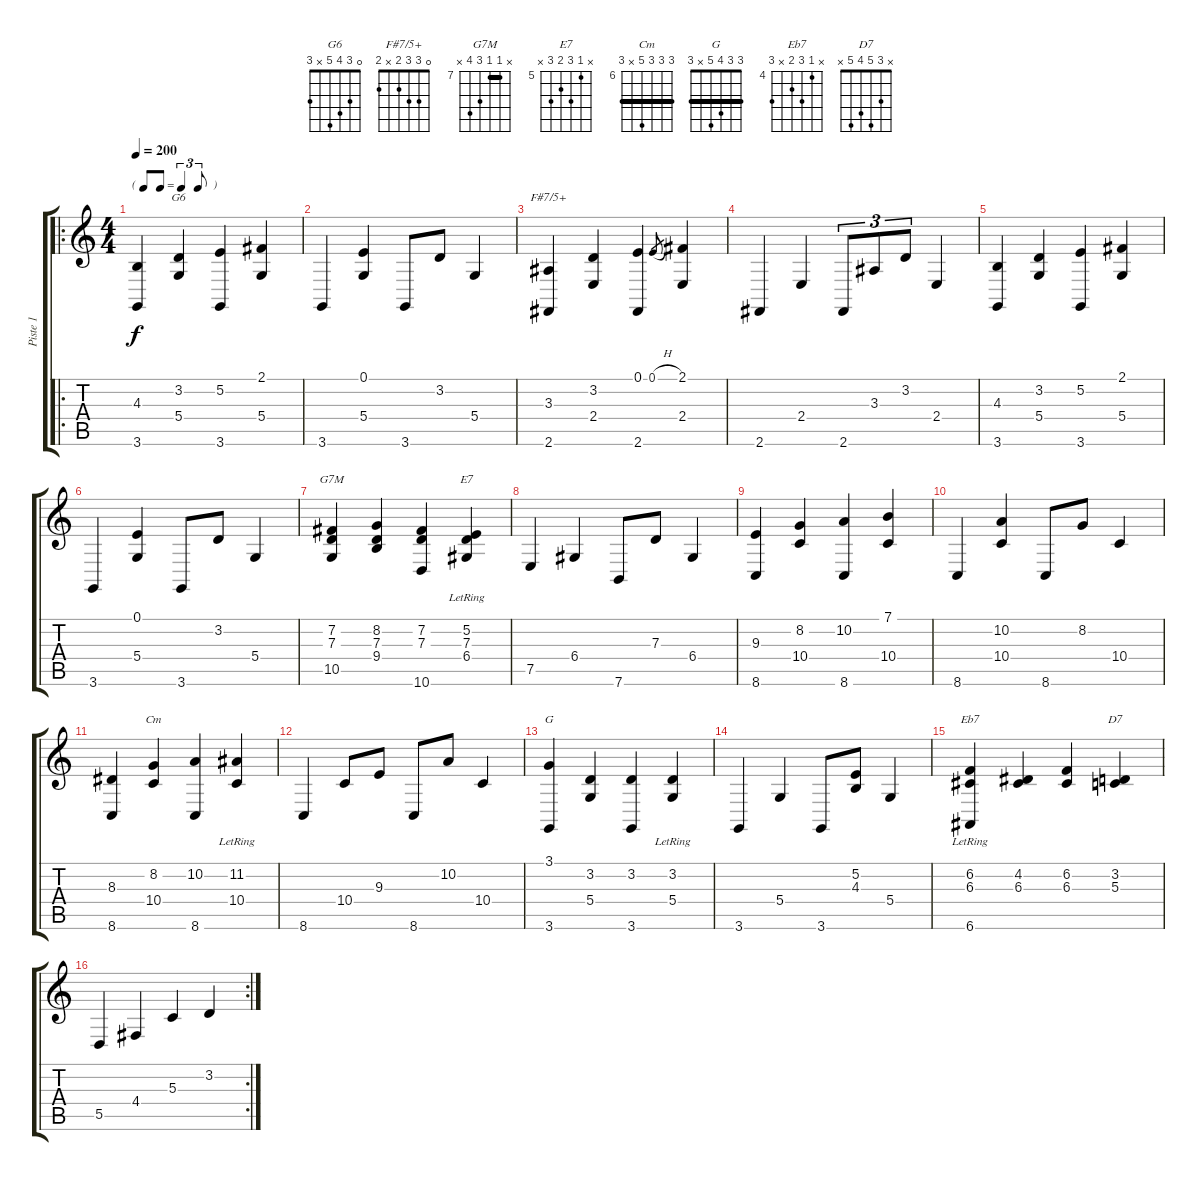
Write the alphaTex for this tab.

\track ("Piste 1" "Piste 1") {instrument acousticgrandpiano}
\staff {score tabs}
\tuning (E4 B3 G3 D3 A2 E2) {hide}
\chord ("G6" 0 3 4 5 x 3)
\chord ("F#7/5+" 0 3 3 2 x 2)
\chord ("G7M" x 7 7 9 10 x) {firstfret 7 barre 7}
\chord ("E7" x 5 7 6 7 x) {firstfret 5}
\chord ("Cm" 8 8 8 10 x 8) {firstfret 6 barre 8}
\chord ("G" 3 3 4 5 x 3) {barre 3}
\chord ("Eb7" x 4 6 5 x 6) {firstfret 4}
\chord ("D7" x 3 5 4 5 x)
\ro
\ts (4 4)
\tf triplet8th
\tempo 200
\clef g2
\ks c
(4.3 3.6).4{dy f instrument acousticgrandpiano} (3.2 5.4).4{ch "G6"} (5.2 3.6).4 (2.1 5.4).4 |
3.6.4 (0.1 5.4).4 3.6.8 3.2.8 5.4.4 |
(3.3 2.6).4{ch "F#7/5+"} (3.2 2.4).4 (0.1 2.6).4 0.1{h}.8{gr} (2.1 2.4).4 |
2.6.4 2.4.4 2.6.8{tu (3 2)} 3.3.8{tu (3 2)} 3.2.8{tu (3 2)} 2.4.4 |
(4.3 3.6).4 (3.2 5.4).4 (5.2 3.6).4 (2.1 5.4).4 |
3.6.4 (0.1 5.4).4 3.6.8 3.2.8 5.4.4 |
(7.2 7.3 10.5).4{ch "G7M"} (8.2 7.3 9.4).4 (7.2 7.3 10.6).4 (5.2{lr} 7.3{lr} 6.4).4{ch "E7"} |
7.5.4 6.4.4 7.6.8 7.3.8 6.4.4 |
(9.3 8.6).4 (8.2 10.4).4 (10.2 8.6).4 (7.1 10.4).4 |
8.6.4 (10.2 10.4).4 8.6.8 8.2.8 10.4.4 |
(8.3 8.6).4 (8.2 10.4).4{ch "Cm"} (10.2 8.6).4 (11.2{lr} 10.4).4 |
8.6.4 10.4.8 9.3.8 8.6.8 10.2.8 10.4.4 |
(3.1 3.6).4{ch "G"} (3.2 5.4).4 (3.2 3.6).4 (3.2{lr} 5.4).4 |
3.6.4 5.4.4 3.6.8 (5.2 4.3).8 5.4.4 |
(6.2 6.3 6.6{lr}).4{ch "Eb7"} (4.2 6.3).4 (6.2 6.3).4 (3.2 5.3).4{ch "D7"} |
\rc 2
5.5.4 4.4.4 5.3.4 3.2.4
